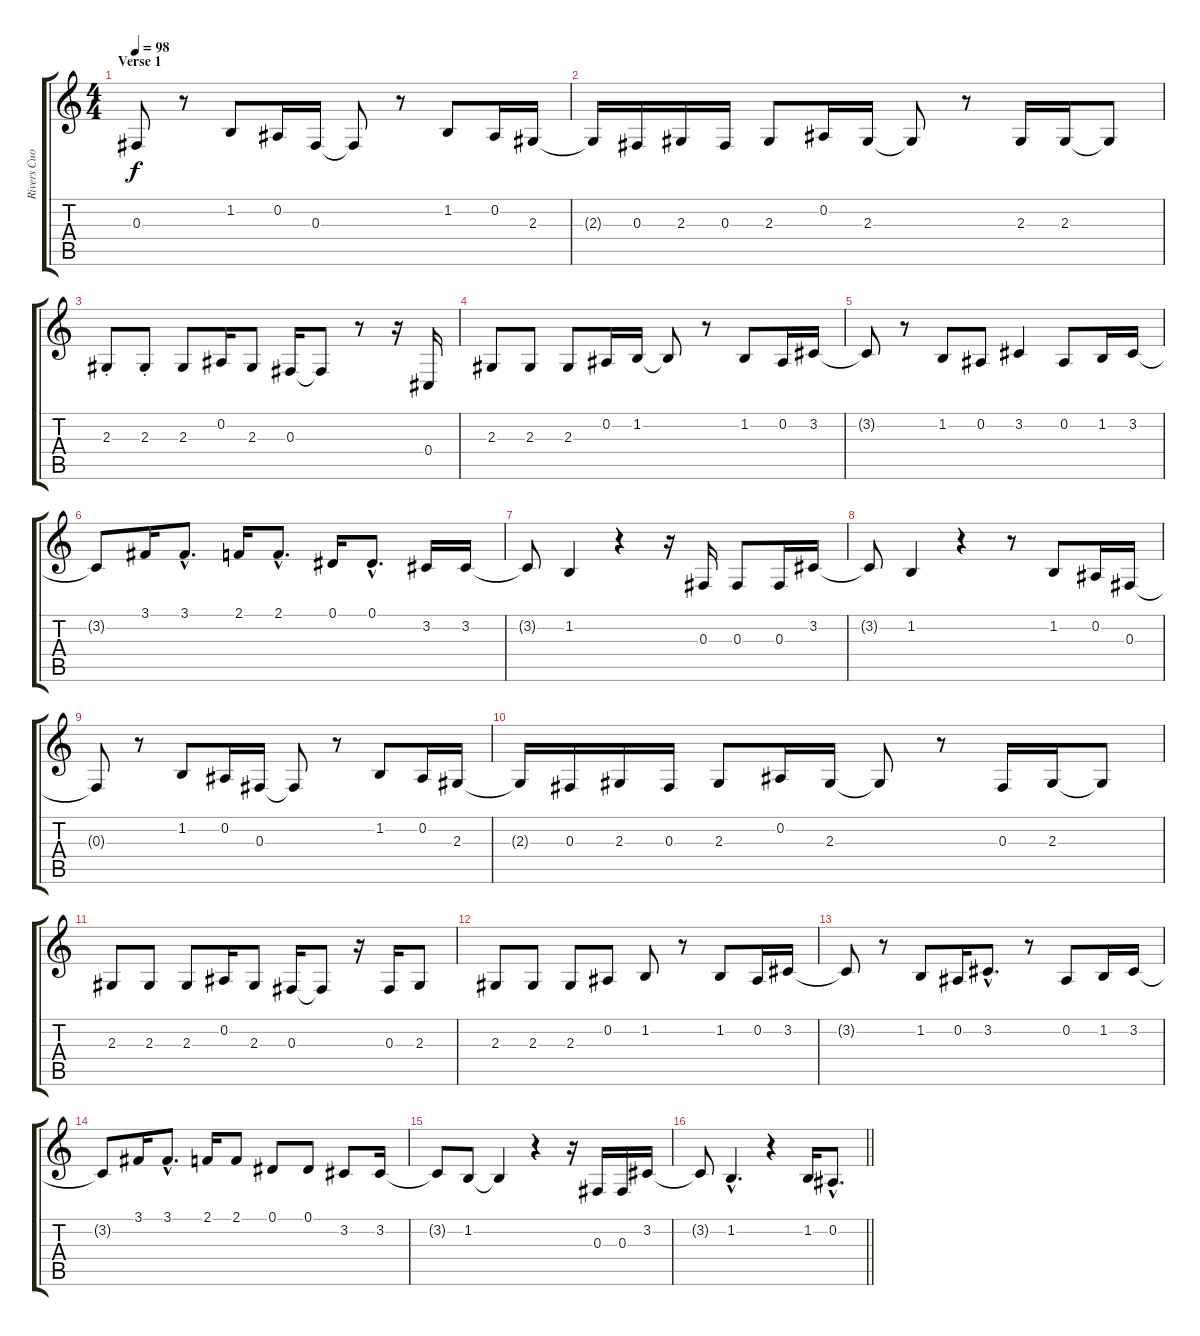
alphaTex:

\track ("Rivers Cuomo - Vocals" "Rivers Cuo") {instrument altosax}
\staff {score tabs}
\tuning (Eb4 Bb3 Gb3 Db3 Ab2 Eb2) {hide}
\ts (4 4)
\section ("" "Verse 1")
\tempo 98
\clef g2
\ks c
0.3{t}.8{dy f} r.8 1.2.8 0.2.16 0.3.16 0.3{t}.8 r.8 1.2.8 0.2.16 2.3.16 |
2.3{t}.16 0.3.16 2.3.16 0.3.16 2.3.8 0.2.16 2.3.16 2.3{t}.8 r.8 2.3.16 2.3.16 2.3{t}.8 |
2.3{st}.8 2.3{st}.8 2.3.8 0.2.16 2.3.8 0.3.16 0.3{t}.8 r.8 r.16 0.4.16 |
2.3.8 2.3.8 2.3.8 0.2.16 1.2.16 1.2{t}.8 r.8 1.2.8 0.2.16 3.2.16 |
3.2{t}.8 r.8 1.2.8 0.2.8 3.2.4 0.2.8 1.2.16 3.2.16 |
3.2{t}.8 3.1.16 3.1{hac}.8{d} 2.1.16 2.1{hac}.8{d} 0.1.16 0.1{hac}.8{d} 3.2.16 3.2.16 |
3.2{t}.8 1.2.4 r.4 r.16 0.3.16 0.3.8 0.3.16 3.2.16 |
3.2{t}.8 1.2.4 r.4 r.8 1.2.8 0.2.16 0.3.16 |
0.3{t}.8 r.8 1.2.8 0.2.16 0.3.16 0.3{t}.8 r.8 1.2.8 0.2.16 2.3.16 |
2.3{t}.16 0.3.16 2.3.16 0.3.16 2.3.8 0.2.16 2.3.16 2.3{t}.8 r.8 0.3.16 2.3.16 2.3{t}.8 |
2.3.8 2.3.8 2.3.8 0.2.16 2.3.8 0.3.16 0.3{t}.8 r.16 0.3.16 2.3.8 |
2.3.8 2.3.8 2.3.8 0.2.8 1.2.8 r.8 1.2.8 0.2.16 3.2.16 |
3.2{t}.8 r.8 1.2.8 0.2.16 3.2{hac}.8{d} r.8 0.2.8 1.2.16 3.2.16 |
3.2{t}.8 3.1.16 3.1{hac}.8{d} 2.1.16 2.1.8 0.1.8 0.1.8 3.2.8 3.2.16 |
3.2{t}.8 1.2.8 1.2{t}.4 r.4 r.16 0.3.16 0.3.16 3.2.16 |
\barLineRight lightlight
3.2{t}.8 1.2{hac}.4{d} r.4 1.2.16 0.2{hac}.8{d}
